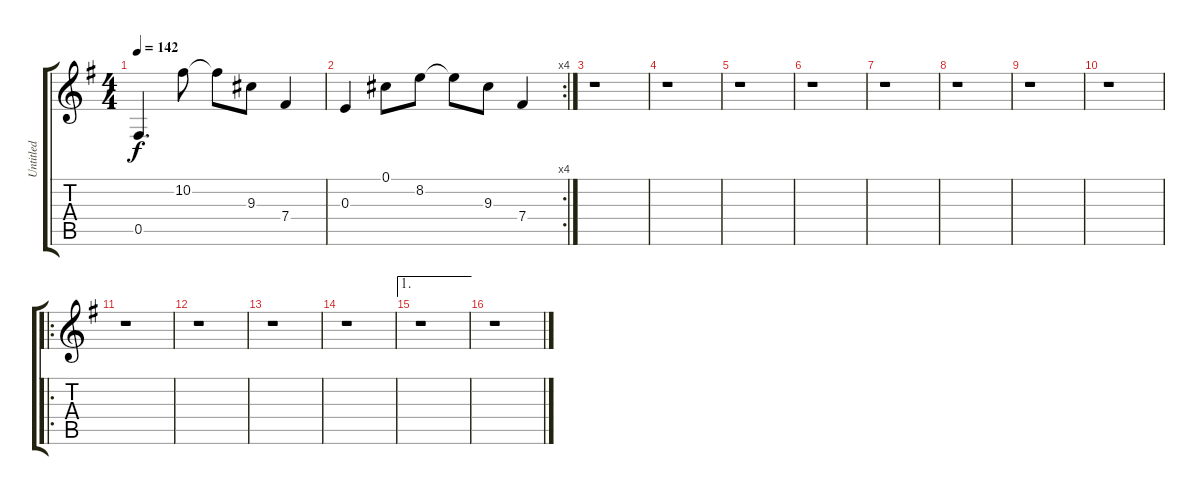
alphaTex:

\track ("Untitled" "Untitled") {instrument distortionguitar}
\staff {score tabs}
\tuning (Db4 Ab3 E3 B2 Gb2 Db2) {hide}
\ts (4 4)
\tempo 142
\clef g2
\ks g
0.5.4{d dy f} 10.2.8 10.2{t}.8 9.3.8 7.4.4 |
\rc 4
0.3.4 0.1.8 8.2.8 8.2{t}.8 9.3.8 7.4.4 |
r.1 |
r.1 |
r.1 |
r.1 |
r.1 |
r.1 |
r.1 |
r.1 |
\ro
r.1 |
r.1 |
r.1 |
r.1 |
\ae 1
r.1 |
r.1
